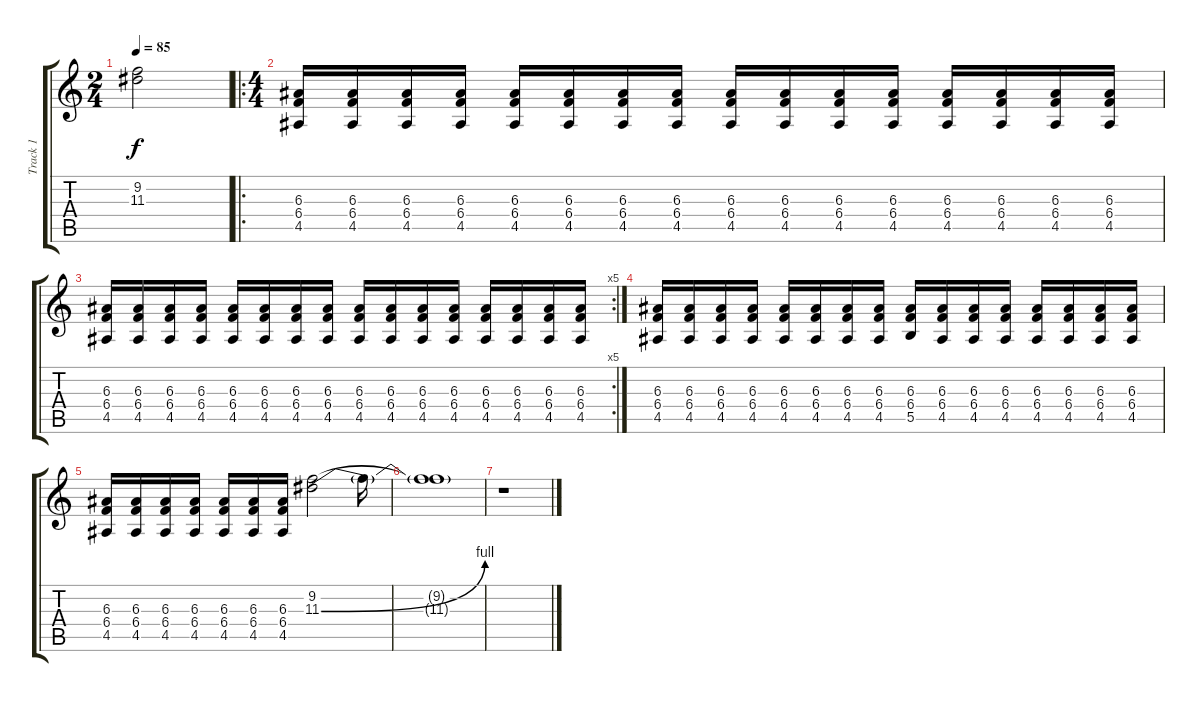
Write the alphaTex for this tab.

\track ("Track 1" "Track 1") {instrument overdrivenguitar}
\staff {score tabs}
\tuning (Db4 Ab3 E3 B2 Gb2 Db2) {hide}
\ts (2 4)
\tempo 85
\clef g2
\ks c
(9.2{t} 11.3{t}).2{dy f} |
\ro
\ts (4 4)
(6.3 6.4 4.5).16 (6.3 6.4 4.5).16 (6.3 6.4 4.5).16 (6.3 6.4 4.5).16 (6.3 6.4 4.5).16 (6.3 6.4 4.5).16 (6.3 6.4 4.5).16 (6.3 6.4 4.5).16 (6.3 6.4 4.5).16 (6.3 6.4 4.5).16 (6.3 6.4 4.5).16 (6.3 6.4 4.5).16 (6.3 6.4 4.5).16 (6.3 6.4 4.5).16 (6.3 6.4 4.5).16 (6.3 6.4 4.5).16 |
\rc 5
(6.3 6.4 4.5).16 (6.3 6.4 4.5).16 (6.3 6.4 4.5).16 (6.3 6.4 4.5).16 (6.3 6.4 4.5).16 (6.3 6.4 4.5).16 (6.3 6.4 4.5).16 (6.3 6.4 4.5).16 (6.3 6.4 4.5).16 (6.3 6.4 4.5).16 (6.3 6.4 4.5).16 (6.3 6.4 4.5).16 (6.3 6.4 4.5).16 (6.3 6.4 4.5).16 (6.3 6.4 4.5).16 (6.3 6.4 4.5).16 |
(6.3 6.4 4.5).16 (6.3 6.4 4.5).16 (6.3 6.4 4.5).16 (6.3 6.4 4.5).16 (6.3 6.4 4.5).16 (6.3 6.4 4.5).16 (6.3 6.4 4.5).16 (6.3 6.4 4.5).16 (6.3 6.4 5.5).16 (6.3 6.4 4.5).16 (6.3 6.4 4.5).16 (6.3 6.4 4.5).16 (6.3 6.4 4.5).16 (6.3 6.4 4.5).16 (6.3 6.4 4.5).16 (6.3 6.4 4.5).16 |
(6.3 6.4 4.5).16 (6.3 6.4 4.5).16 (6.3 6.4 4.5).16 (6.3 6.4 4.5).16 (6.3 6.4 4.5).16 (6.3 6.4 4.5).16 (6.3 6.4 4.5).16 (9.2 11.3{be (bend 0 0 60 4)}).2 11.3{t}.16 |
(9.2{t} 11.3{t}).1 |
r.1
